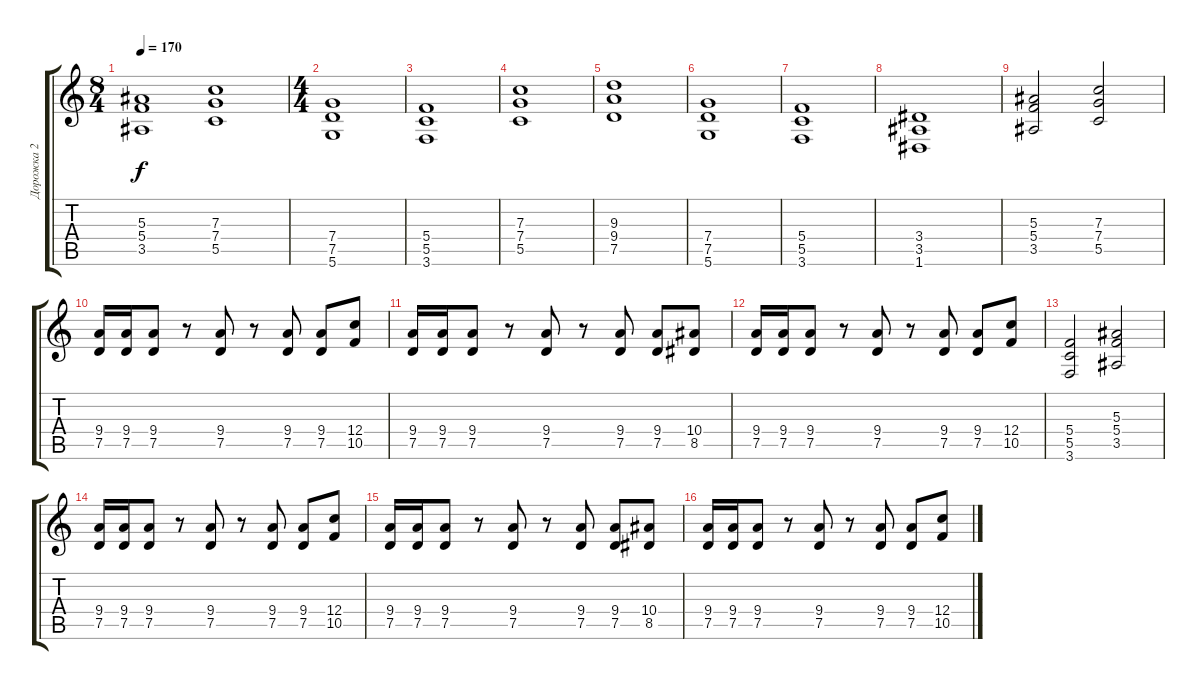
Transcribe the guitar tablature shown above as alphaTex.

\track ("Дорожка 2" "Дорожка 2") {instrument distortionguitar}
\staff {score tabs}
\tuning (D4 A3 F3 C3 G2 D2) {hide}
\ts (8 4)
\tempo 170
\clef g2
\ks c
(5.3 5.4 3.5).1{dy f} (7.3 7.4 5.5).1 |
\ts (4 4)
(7.4 7.5 5.6).1 |
(5.4 5.5 3.6).1 |
(7.3 7.4 5.5).1 |
(9.3 9.4 7.5).1 |
(7.4 7.5 5.6).1 |
(5.4 5.5 3.6).1 |
(3.4 3.5 1.6).1 |
(5.3 5.4 3.5).2 (7.3 7.4 5.5).2 |
(9.4 7.5).16 (9.4 7.5).16 (9.4 7.5).8 r.8 (9.4 7.5).8 r.8 (9.4 7.5).8 (9.4 7.5).8 (12.4 10.5).8 |
(9.4 7.5).16 (9.4 7.5).16 (9.4 7.5).8 r.8 (9.4 7.5).8 r.8 (9.4 7.5).8 (9.4 7.5).8 (10.4 8.5).8 |
(9.4 7.5).16 (9.4 7.5).16 (9.4 7.5).8 r.8 (9.4 7.5).8 r.8 (9.4 7.5).8 (9.4 7.5).8 (12.4 10.5).8 |
(5.4 5.5 3.6).2 (5.3 5.4 3.5).2 |
(9.4 7.5).16 (9.4 7.5).16 (9.4 7.5).8 r.8 (9.4 7.5).8 r.8 (9.4 7.5).8 (9.4 7.5).8 (12.4 10.5).8 |
(9.4 7.5).16 (9.4 7.5).16 (9.4 7.5).8 r.8 (9.4 7.5).8 r.8 (9.4 7.5).8 (9.4 7.5).8 (10.4 8.5).8 |
(9.4 7.5).16 (9.4 7.5).16 (9.4 7.5).8 r.8 (9.4 7.5).8 r.8 (9.4 7.5).8 (9.4 7.5).8 (12.4 10.5).8
